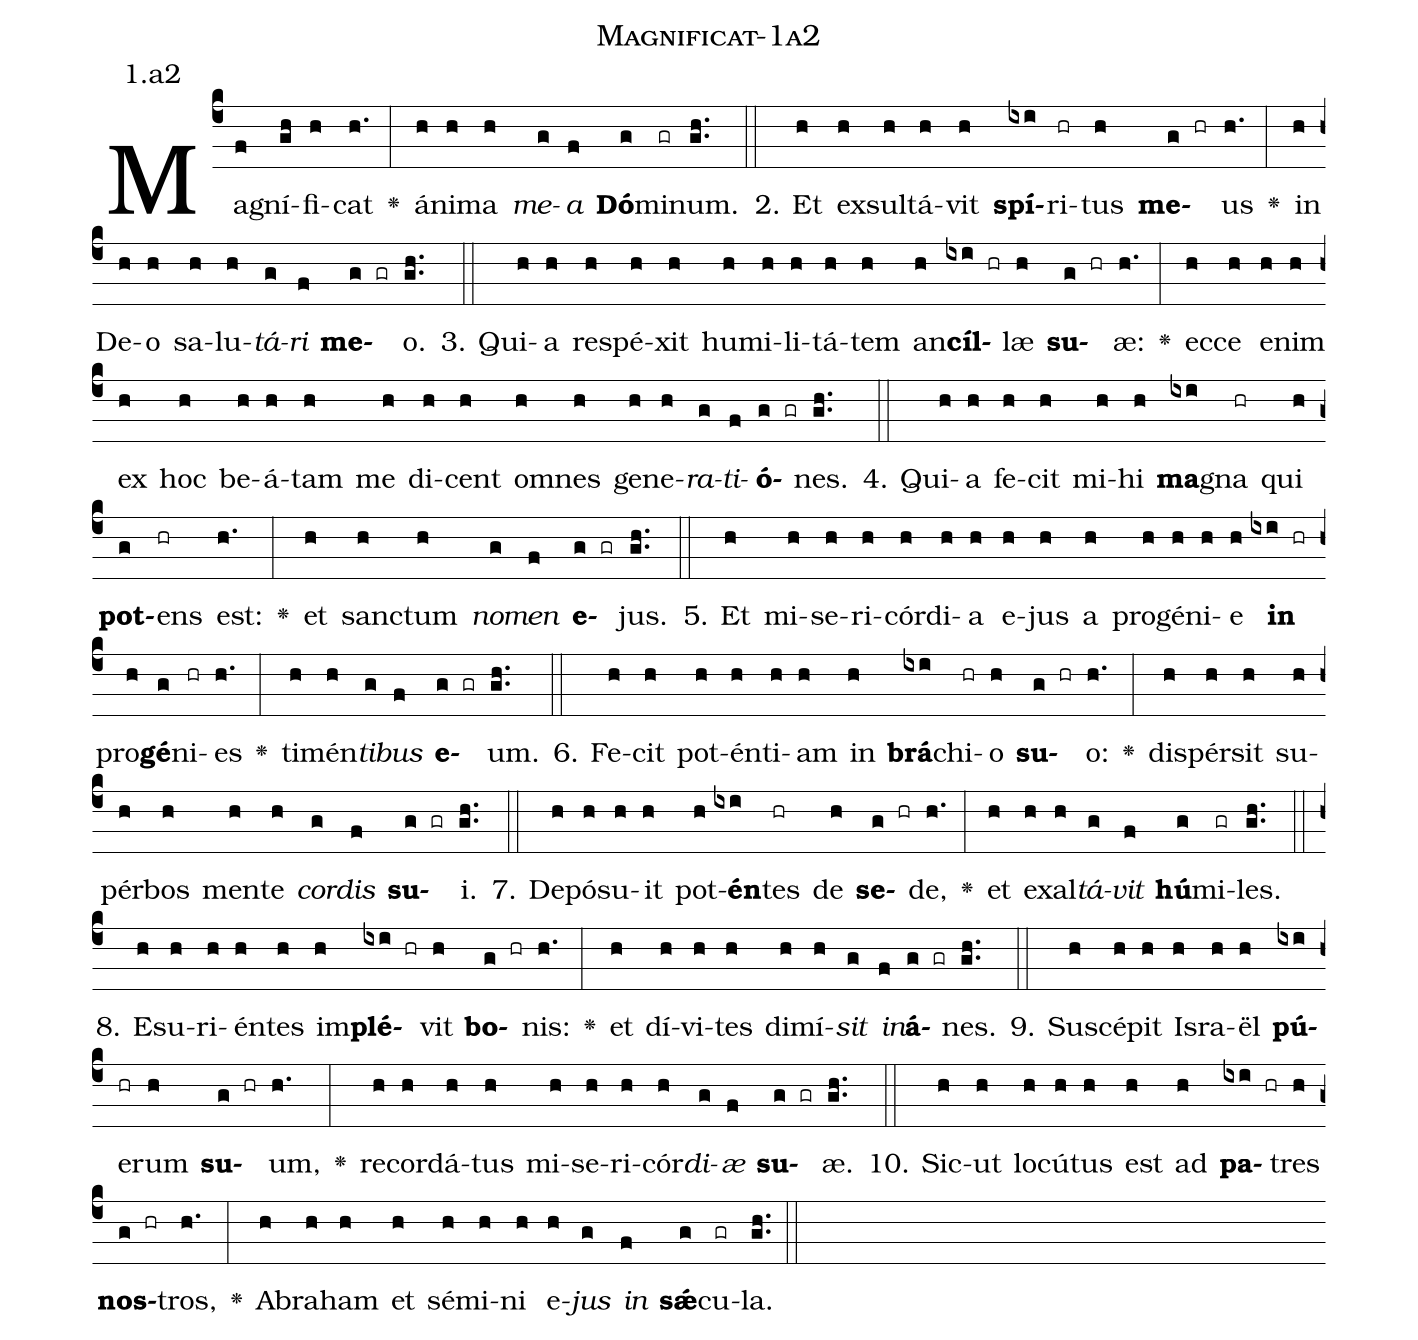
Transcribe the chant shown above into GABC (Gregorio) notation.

name: Magnificat-1a2;
annotation: 1.a2;
%%
(c4)Ma(f)gní(gh)fi(h)cat(h.) <v>\greheightstar</v>(:) á(h)ni(h)ma(h) <i>me</i>(g)<i>a</i>(f) <b>Dó</b>(g)mi(gr)num.(gh..) (::)
2. Et(h) ex(h)sul(h)tá(h)vit(h) <b>spí</b>(ixi)ri(hr)tus(h) <b>me</b>(g hr)us(h.) <v>\greheightstar</v>(:) in(h) De(h)o(h) sa(h)lu(h)<i>tá</i>(g)<i>ri</i>(f) <b>me</b>(g gr)o.(gh..) (::)
3. Qui(h)a(h) re(h)spé(h)xit(h) hu(h)mi(h)li(h)tá(h)tem(h) an(h)<b>cíl</b>(ixi hr)læ(h) <b>su</b>(g hr)æ:(h.) <v>\greheightstar</v>(:) ec(h)ce(h) e(h)nim(h) ex(h) hoc(h) be(h)á(h)tam(h) me(h) di(h)cent(h) om(h)nes(h) ge(h)ne(h)<i>ra</i>(g)<i>ti</i>(f)<b>ó</b>(g gr)nes.(gh..) (::)
4. Qui(h)a(h) fe(h)cit(h) mi(h)hi(h) <b>ma</b>(ixi)gna(hr) qui(h) <b>pot</b>(g)ens(hr) est:(h.) <v>\greheightstar</v>(:) et(h) sanc(h)tum(h) <i>no</i>(g)<i>men</i>(f) <b>e</b>(g gr)jus.(gh..) (::)
5. Et(h) mi(h)se(h)ri(h)cór(h)di(h)a(h) e(h)jus(h) a(h) pro(h)gé(h)ni(h)e(h) <b>in</b>(ixi hr) pro(h)<b>gé</b>(g)ni(hr)es(h.) <v>\greheightstar</v>(:) ti(h)mén(h)<i>ti</i>(g)<i>bus</i>(f) <b>e</b>(g gr)um.(gh..) (::)
6. Fe(h)cit(h) pot(h)én(h)ti(h)am(h) in(h) <b>brá</b>(ixi)chi(hr)o(h) <b>su</b>(g hr)o:(h.) <v>\greheightstar</v>(:) di(h)spér(h)sit(h) su(h)pér(h)bos(h) men(h)te(h) <i>cor</i>(g)<i>dis</i>(f) <b>su</b>(g gr)i.(gh..) (::)
7. De(h)pó(h)su(h)it(h) pot(h)<b>én</b>(ixi)tes(hr) de(h) <b>se</b>(g hr)de,(h.) <v>\greheightstar</v>(:) et(h) ex(h)al(h)<i>tá</i>(g)<i>vit</i>(f) <b>hú</b>(g)mi(gr)les.(gh..) (::)
8. E(h)su(h)ri(h)én(h)tes(h) im(h)<b>plé</b>(ixi hr)vit(h) <b>bo</b>(g hr)nis:(h.) <v>\greheightstar</v>(:) et(h) dí(h)vi(h)tes(h) di(h)mí(h)<i>sit</i>(g) <i>in</i>(f)<b>á</b>(g gr)nes.(gh..) (::)
9. Su(h)scé(h)pit(h) Is(h)ra(h)ël(h) <b>pú</b>(ixi)e(hr)rum(h) <b>su</b>(g hr)um,(h.) <v>\greheightstar</v>(:) re(h)cor(h)dá(h)tus(h) mi(h)se(h)ri(h)cór(h)<i>di</i>(g)<i>æ</i>(f) <b>su</b>(g gr)æ.(gh..) (::)
10. Sic(h)ut(h) lo(h)cú(h)tus(h) est(h) ad(h) <b>pa</b>(ixi hr)tres(h) <b>nos</b>(g hr)tros,(h.) <v>\greheightstar</v>(:) A(h)bra(h)ham(h) et(h) sé(h)mi(h)ni(h) e(h)<i>jus</i>(g) <i>in</i>(f) <b>sǽ</b>(g)cu(gr)la.(gh..) (::)
